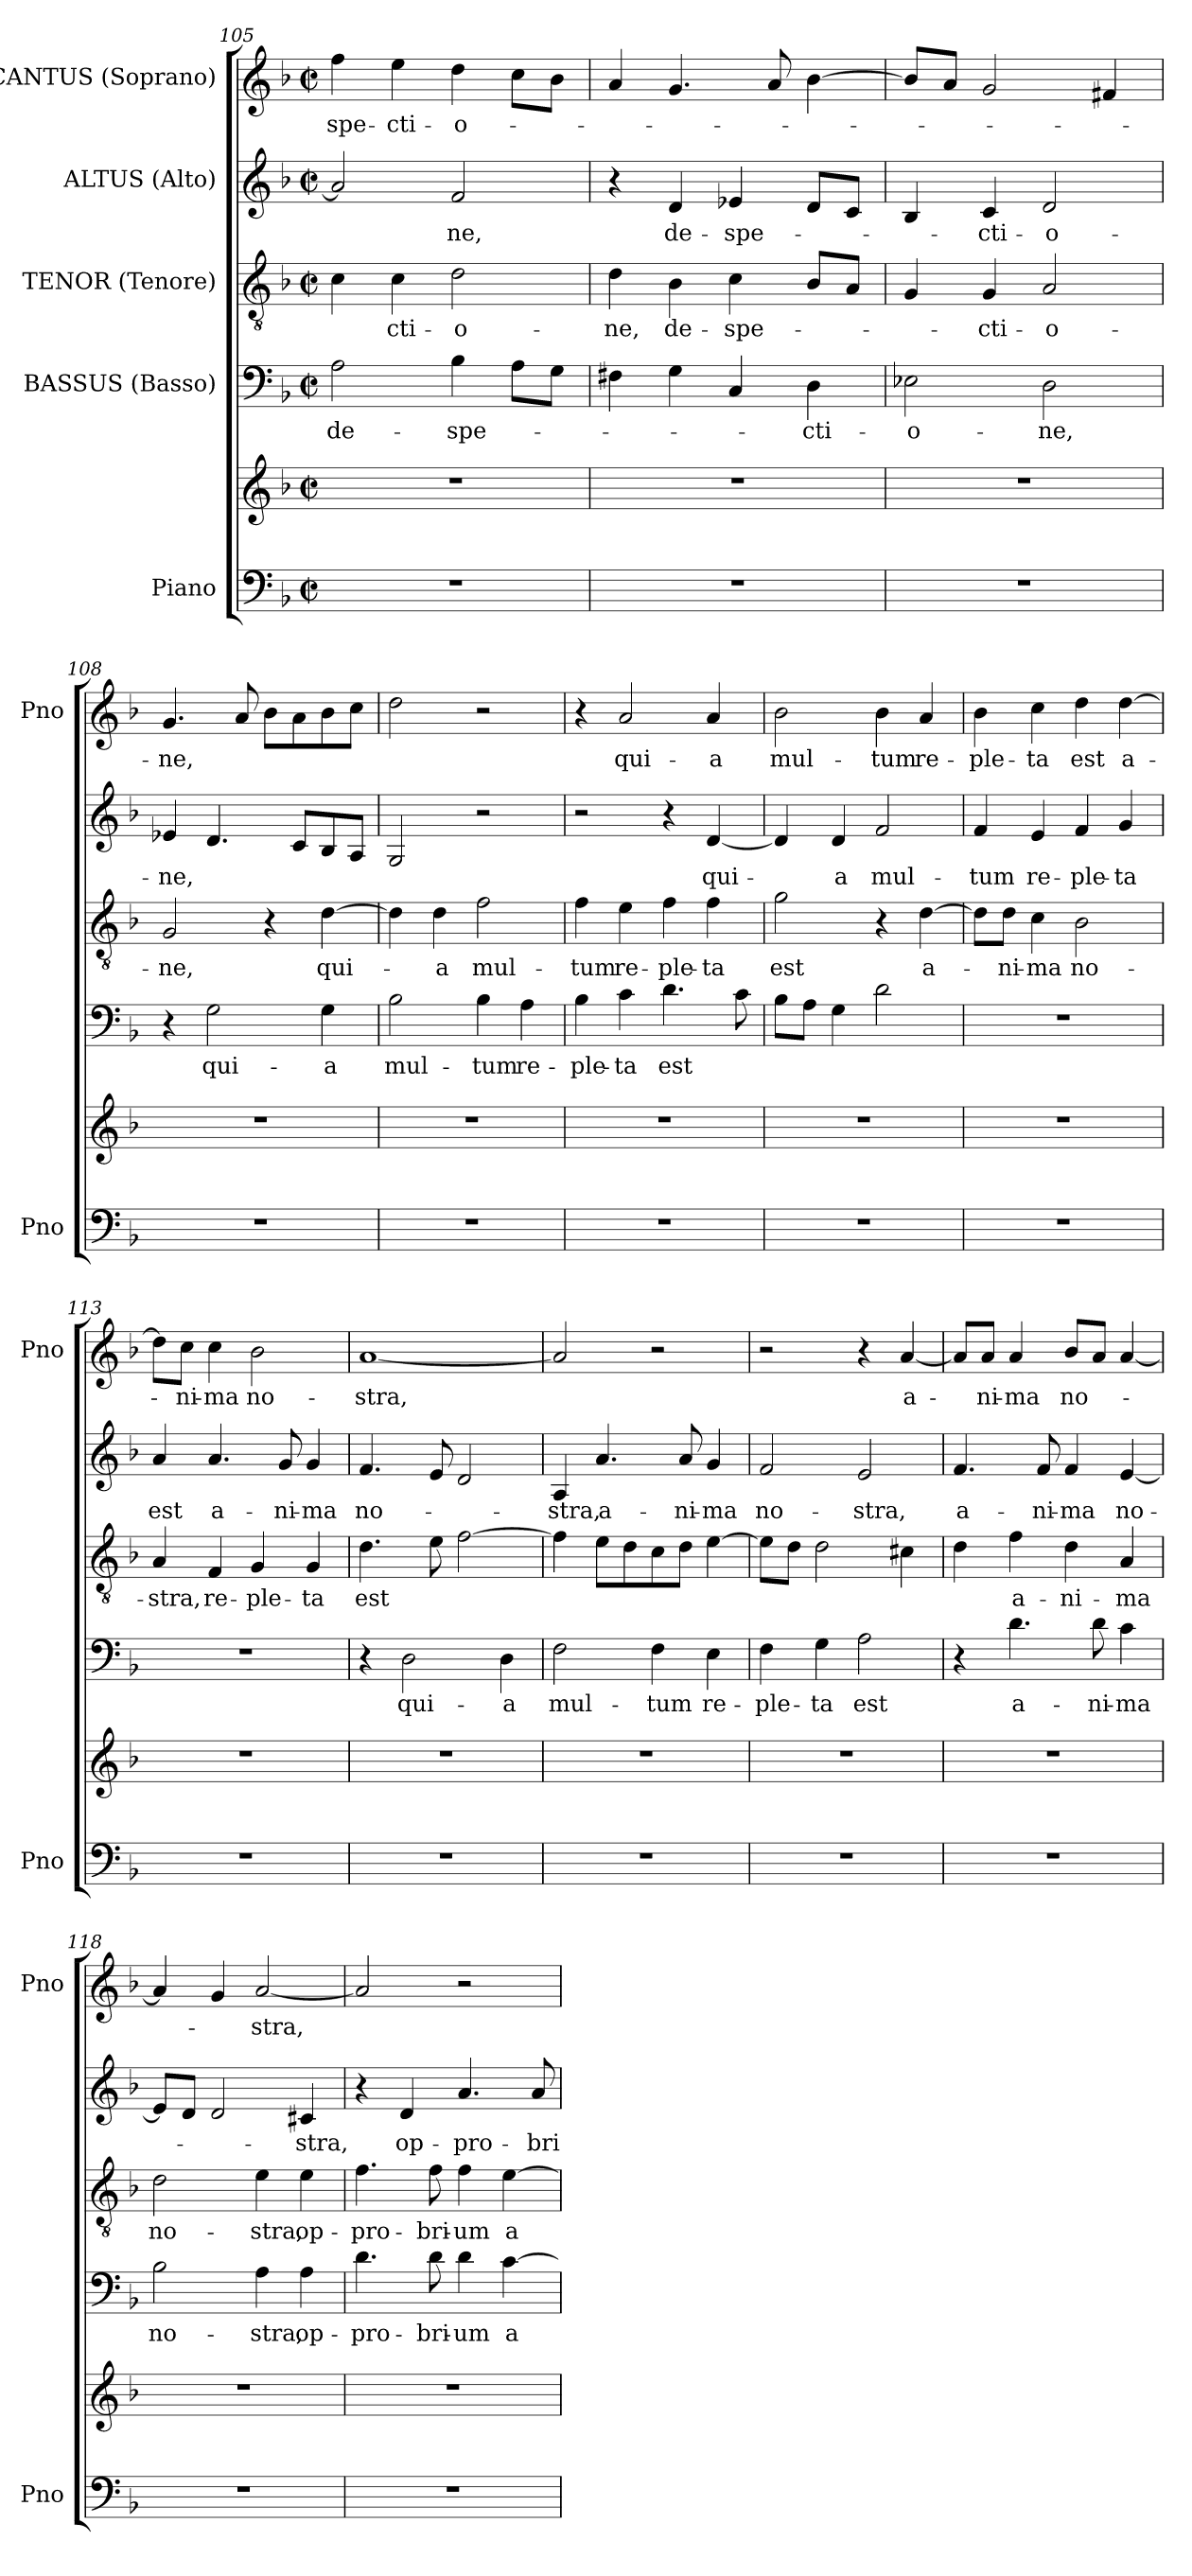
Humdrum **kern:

**kern	**kern	**kern	**text	**kern	**text	**kern	**text	**kern	**text
*part5	*part5	*part4	*part4	*part3	*part3	*part2	*part2	*part1	*part1
*staff6	*staff5	*staff4	*staff4	*staff3	*staff3	*staff2	*staff2	*staff1	*staff1
*I"Piano	*	*I"BASSUS (Basso)	*	*I"TENOR (Tenore)	*	*I"ALTUS (Alto)	*	*I"CANTUS (Soprano)	*
*I'Pno	*	*	*	*	*	*	*	*I'Pno	*
*clefF4	*clefG2	*clefF4	*	*clefGv2	*	*clefG2	*	*clefG2	*
*k[b-]	*k[b-]	*k[b-]	*	*k[b-]	*	*k[b-]	*	*k[b-]	*
*F:	*F:	*F:	*	*F:	*	*F:	*	*F:	*
*M2/2	*M2/2	*M2/2	*	*M2/2	*	*M2/2	*	*M2/2	*
*met(c|)	*met(c|)	*met(c|)	*	*met(c|)	*	*met(c|)	*	*met(c|)	*
=105	=105	=105	=105	=105	=105	=105	=105	=105	=105
1r	1r	2A\	de-	4c\	.	2a/]	.	4ff\	-spe-
.	.	.	.	4c\	-cti-	.	.	4ee\	-cti-
.	.	4B-\	-spe-	2d\	-o-	2f/	-ne,	4dd\	-o-
.	.	8A\L	.	.	.	.	.	8cc\L	.
.	.	8G\J	.	.	.	.	.	8b-\J	.
=106	=106	=106	=106	=106	=106	=106	=106	=106	=106
1r	1r	4F#X\	.	4d\	-ne,	4r	.	4a/	.
.	.	4G\	.	4B-\	de-	4d/	de-	4.g/	.
.	.	4C/	.	4c\	-spe-	4e-X/	-spe-	.	.
.	.	.	.	.	.	.	.	8a/	.
.	.	4D\	-cti-	8B-/L	.	8d/L	.	[4b-\	.
.	.	.	.	8A/J	.	8c/J	.	.	.
=107	=107	=107	=107	=107	=107	=107	=107	=107	=107
1r	1r	2E-X\	-o-	4G/	.	4B-/	.	8b-/L]	.
.	.	.	.	.	.	.	.	8a/J	.
.	.	.	.	4G/	-cti-	4c/	-cti-	2g/	.
.	.	2D\	-ne,	2A/	-o-	2d/	-o-	.	.
.	.	.	.	.	.	.	.	4f#/	.
=108	=108	=108	=108	=108	=108	=108	=108	=108	=108
1r	1r	4r	.	2G/	-ne,	4e-X/	-ne,	4.g/	-ne,
.	.	2G\	qui-	.	.	4.d/	.	.	.
.	.	.	.	.	.	.	.	8a/	.
.	.	.	.	4r	.	.	.	8b-\L	.
.	.	.	.	.	.	8c/L	.	8a\	.
.	.	4G\	-a	[4d\	qui-	8B-/	.	8b-\	.
.	.	.	.	.	.	8A/J	.	8cc\J	.
=109	=109	=109	=109	=109	=109	=109	=109	=109	=109
1r	1r	2B-\	mul-	4d\]	.	2G/	.	2dd\	.
.	.	.	.	4d\	-a	.	.	.	.
.	.	4B-\	-tum	2f\	mul-	2r	.	2r	.
.	.	4A\	re-	.	.	.	.	.	.
=110	=110	=110	=110	=110	=110	=110	=110	=110	=110
1r	1r	4B-\	-ple-	4f\	-tum	2r	.	4r	.
.	.	4c\	-ta	4e\	re-	.	.	2a/	qui-
.	.	4.d\	est	4f\	-ple-	4r	.	.	.
.	.	.	.	4f\	-ta	[4d/	qui-	4a/	-a
.	.	8c\	.	.	.	.	.	.	.
!!LO:LB:g=z
=111	=111	=111	=111	=111	=111	=111	=111	=111	=111
1r	1r	8B-\L	.	2g\	est	4d/]	-­	2b-\	mul-
.	.	8A\J	.	.	.	.	.	.	.
.	.	4G\	.	.	.	4d/	a	.	.
.	.	2d\	.	4r	.	2f/	mul-	4b-\	-tum
.	.	.	.	[4d\	a-	.	.	4a/	re-
=112	=112	=112	=112	=112	=112	=112	=112	=112	=112
1r	1r	1r	.	8d\L]	.	4f/	-tum	4b-\	-ple-
.	.	.	.	8d\J	-ni-	.	.	.	.
.	.	.	.	4c\	-ma	4e/	re-	4cc\	-ta
.	.	.	.	2B-\	no-	4f/	-ple-	4dd\	est
.	.	.	.	.	.	4g/	-ta	[4dd\	a-
=113	=113	=113	=113	=113	=113	=113	=113	=113	=113
1r	1r	1r	.	4A/	-stra,	4a/	est	8dd\L]	.
.	.	.	.	.	.	.	.	8cc\J	-ni-
.	.	.	.	4F/	re-	4.a/	a-	4cc\	-ma
.	.	.	.	4G/	-ple-	.	.	2b-\	no-
.	.	.	.	.	.	8g/	-ni-	.	.
.	.	.	.	4G/	-ta	4g/	-ma	.	.
=114	=114	=114	=114	=114	=114	=114	=114	=114	=114
1r	1r	4r	.	4.d\	est	4.f/	no-	[1a	-stra,
.	.	2D\	qui-	.	.	.	.	.	.
.	.	.	.	8e\	.	8e/	.	.	.
.	.	.	.	[2f\	.	2d/	.	.	.
.	.	4D\	-a	.	.	.	.	.	.
=115	=115	=115	=115	=115	=115	=115	=115	=115	=115
1r	1r	2F\	mul-	4f\]	.	4A/	-stra,	2a/]	.
.	.	.	.	8e\L	.	4.a/	a-	.	.
.	.	.	.	8d\	.	.	.	.	.
.	.	4F\	-tum	8c\	.	.	.	2r	.
.	.	.	.	8d\J	.	8a/	-ni-	.	.
.	.	4E\	re-	[4e\	.	4g/	-ma	.	.
=116	=116	=116	=116	=116	=116	=116	=116	=116	=116
1r	1r	4F\	-ple-	8e\L]	.	2f/	no-	2r	.
.	.	.	.	8d\J	.	.	.	.	.
.	.	4G\	-ta	2d\	.	.	.	.	.
.	.	2A\	est	.	.	2e/	-stra,	4r	.
.	.	.	.	4c#\	.	.	.	[4a/	a-
!!LO:PB:g=z
=117	=117	=117	=117	=117	=117	=117	=117	=117	=117
1r	1r	4r	.	4d\	.	4.f/	a-	8a/L]	-­
.	.	.	.	.	.	.	.	8a/J	ni-
.	.	4.d\	a-	4f\	a-	.	.	4a/	-ma
.	.	.	.	.	.	8f/	-ni-	.	.
.	.	.	.	4d\	-ni-	4f/	-ma	8b-/L	no-
.	.	8d\	-ni-	.	.	.	.	8a/J	.
.	.	4c\	-ma	4A/	-ma	[4e/	no-	[4a/	.
=118	=118	=118	=118	=118	=118	=118	=118	=118	=118
1r	1r	2B-\	no-	2d\	no-	8e/L]	.	4a/]	.
.	.	.	.	.	.	8d/J	.	.	.
.	.	.	.	.	.	2d/	.	4g/	.
.	.	4A\	-stra,	4e\	-stra,	.	.	[2a/	-stra,
.	.	4A\	op-	4e\	op-	4c#X/	-stra,	.	.
=119	=119	=119	=119	=119	=119	=119	=119	=119	=119
1r	1r	4.d\	-pro-	4.f\	-pro-	4r	.	2a/]	.
.	.	.	.	.	.	4d/	op-	.	.
.	.	8d\	-bri-	8f\	-bri-	.	.	.	.
.	.	4d\	-um	4f\	-um	4.a/	-pro-	2r	.
.	.	[4c\	a-	[4e\	a-	.	.	.	.
.	.	.	.	.	.	8a/	-bri-	.	.
=	=	=	=	=	=	=	=	=	=
*-	*-	*-	*-	*-	*-	*-	*-	*-	*-
